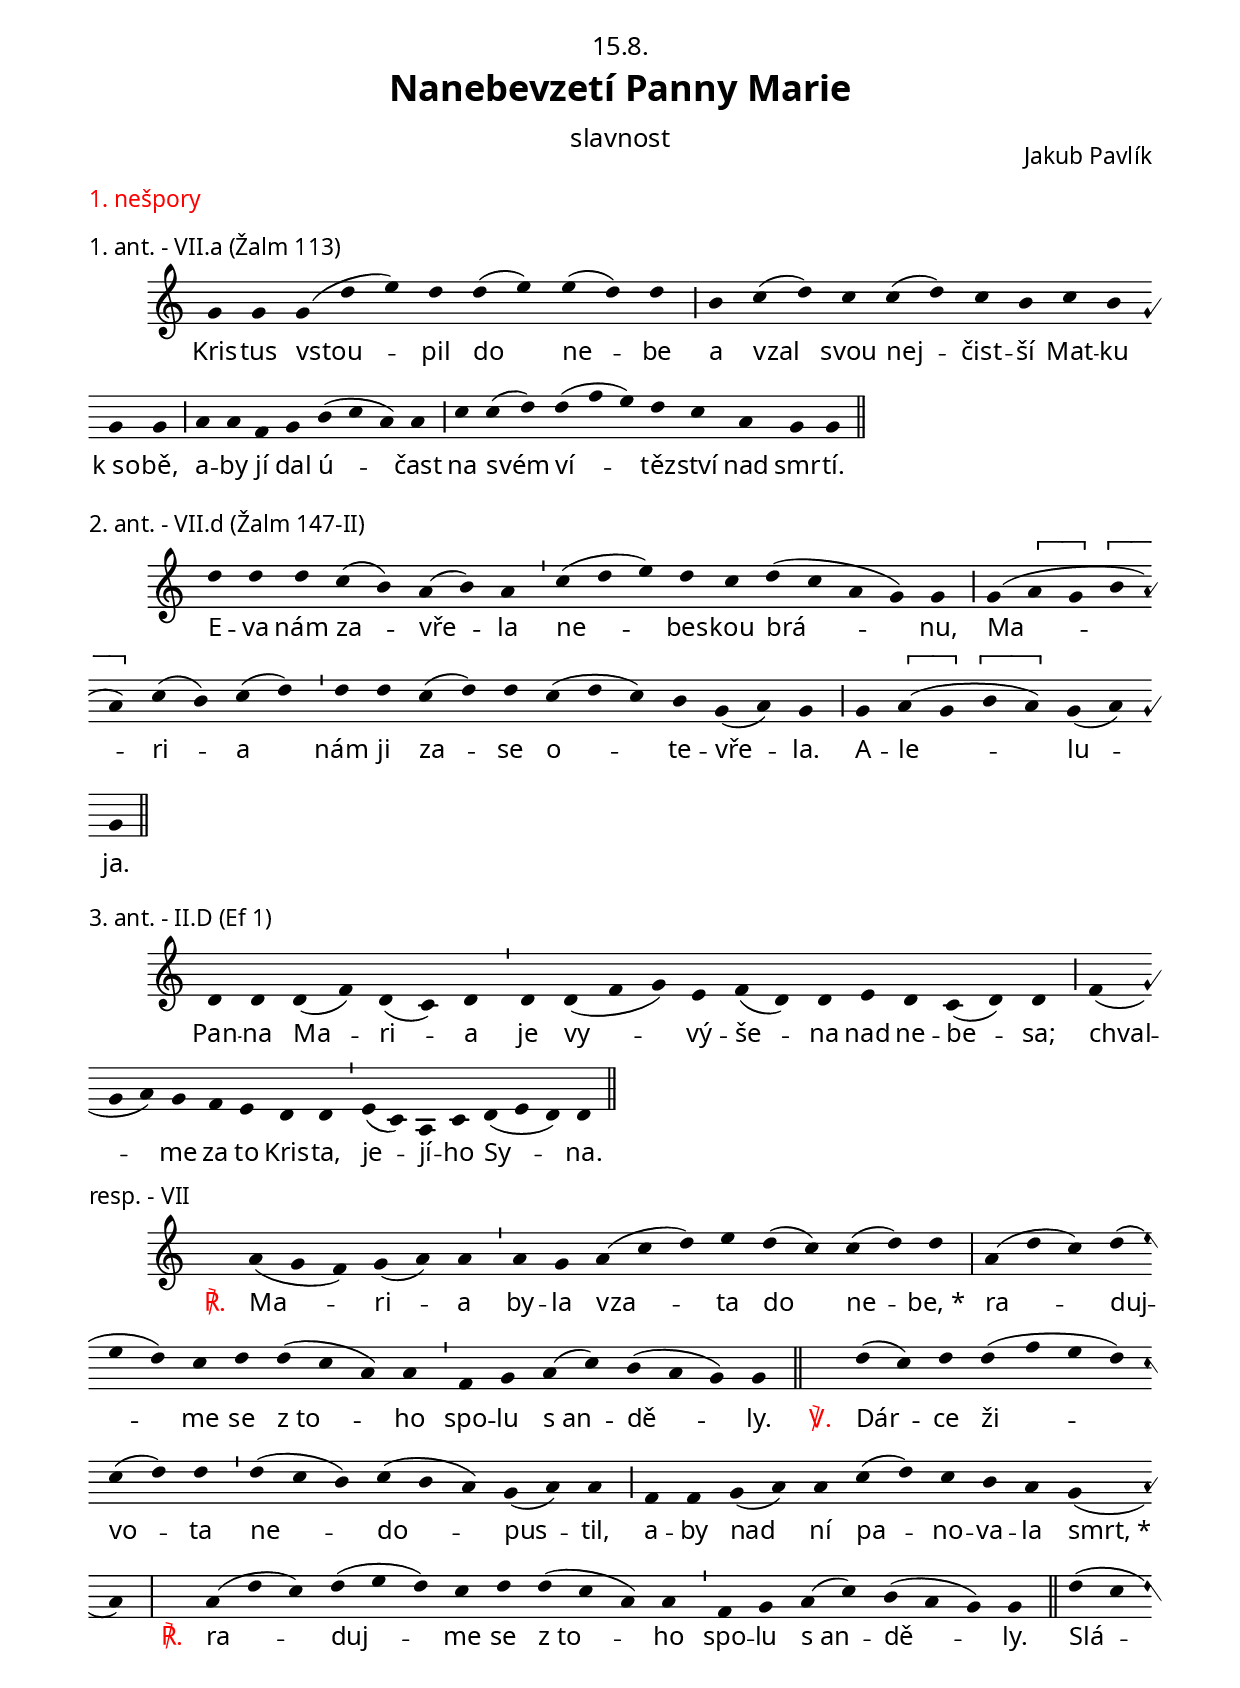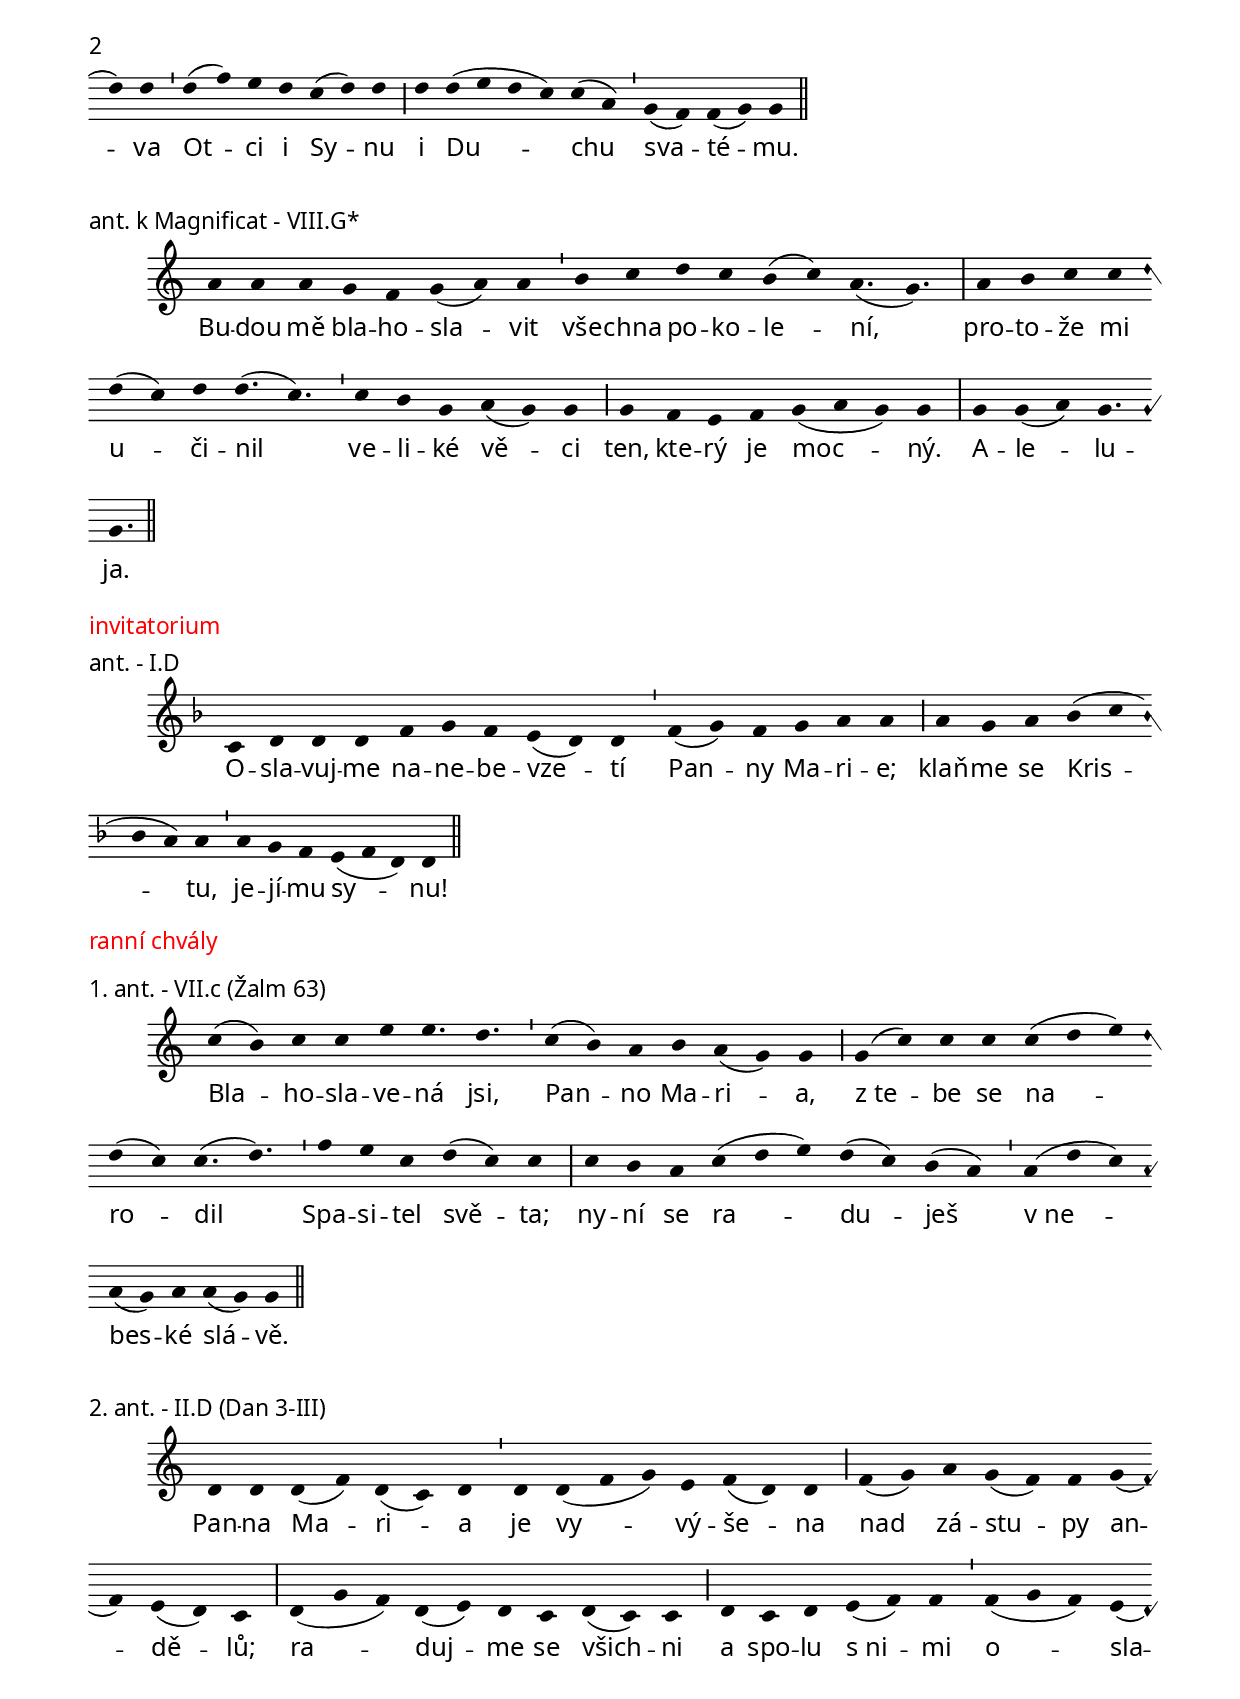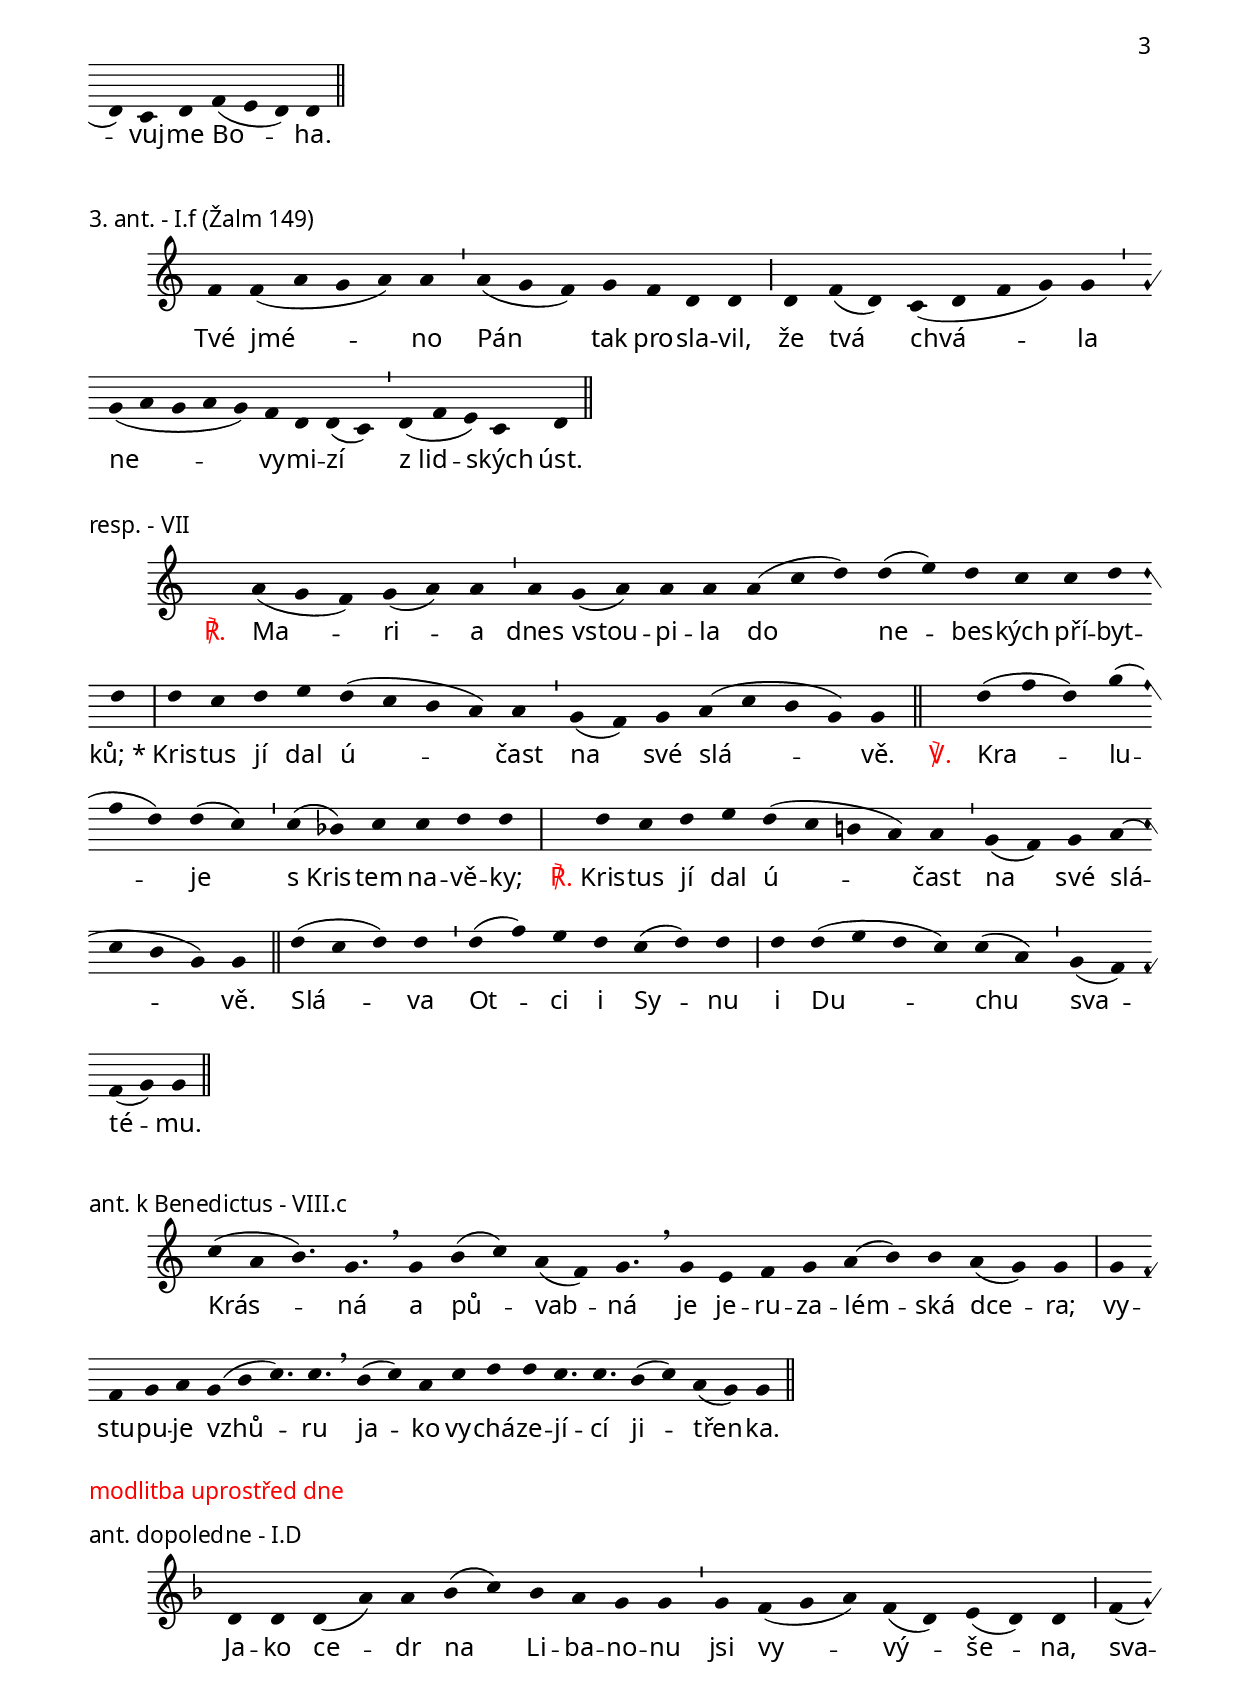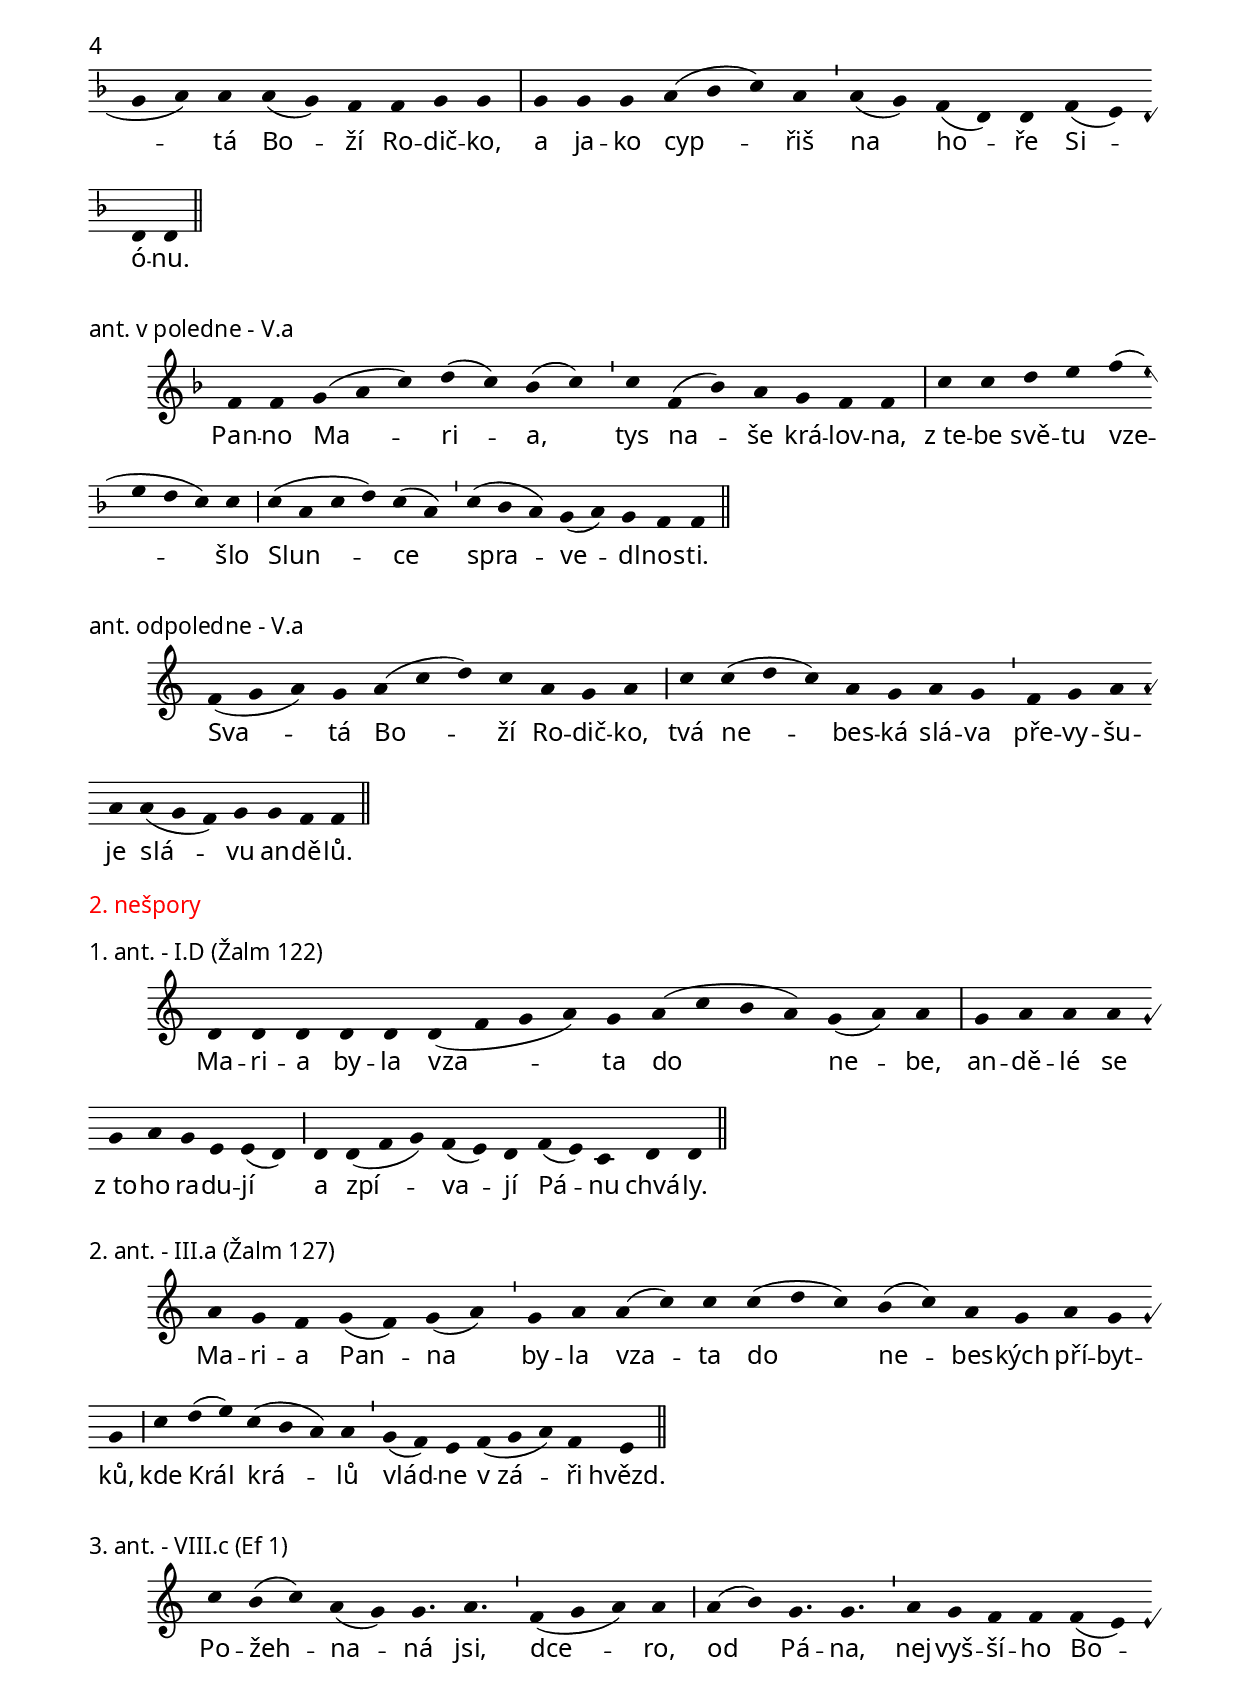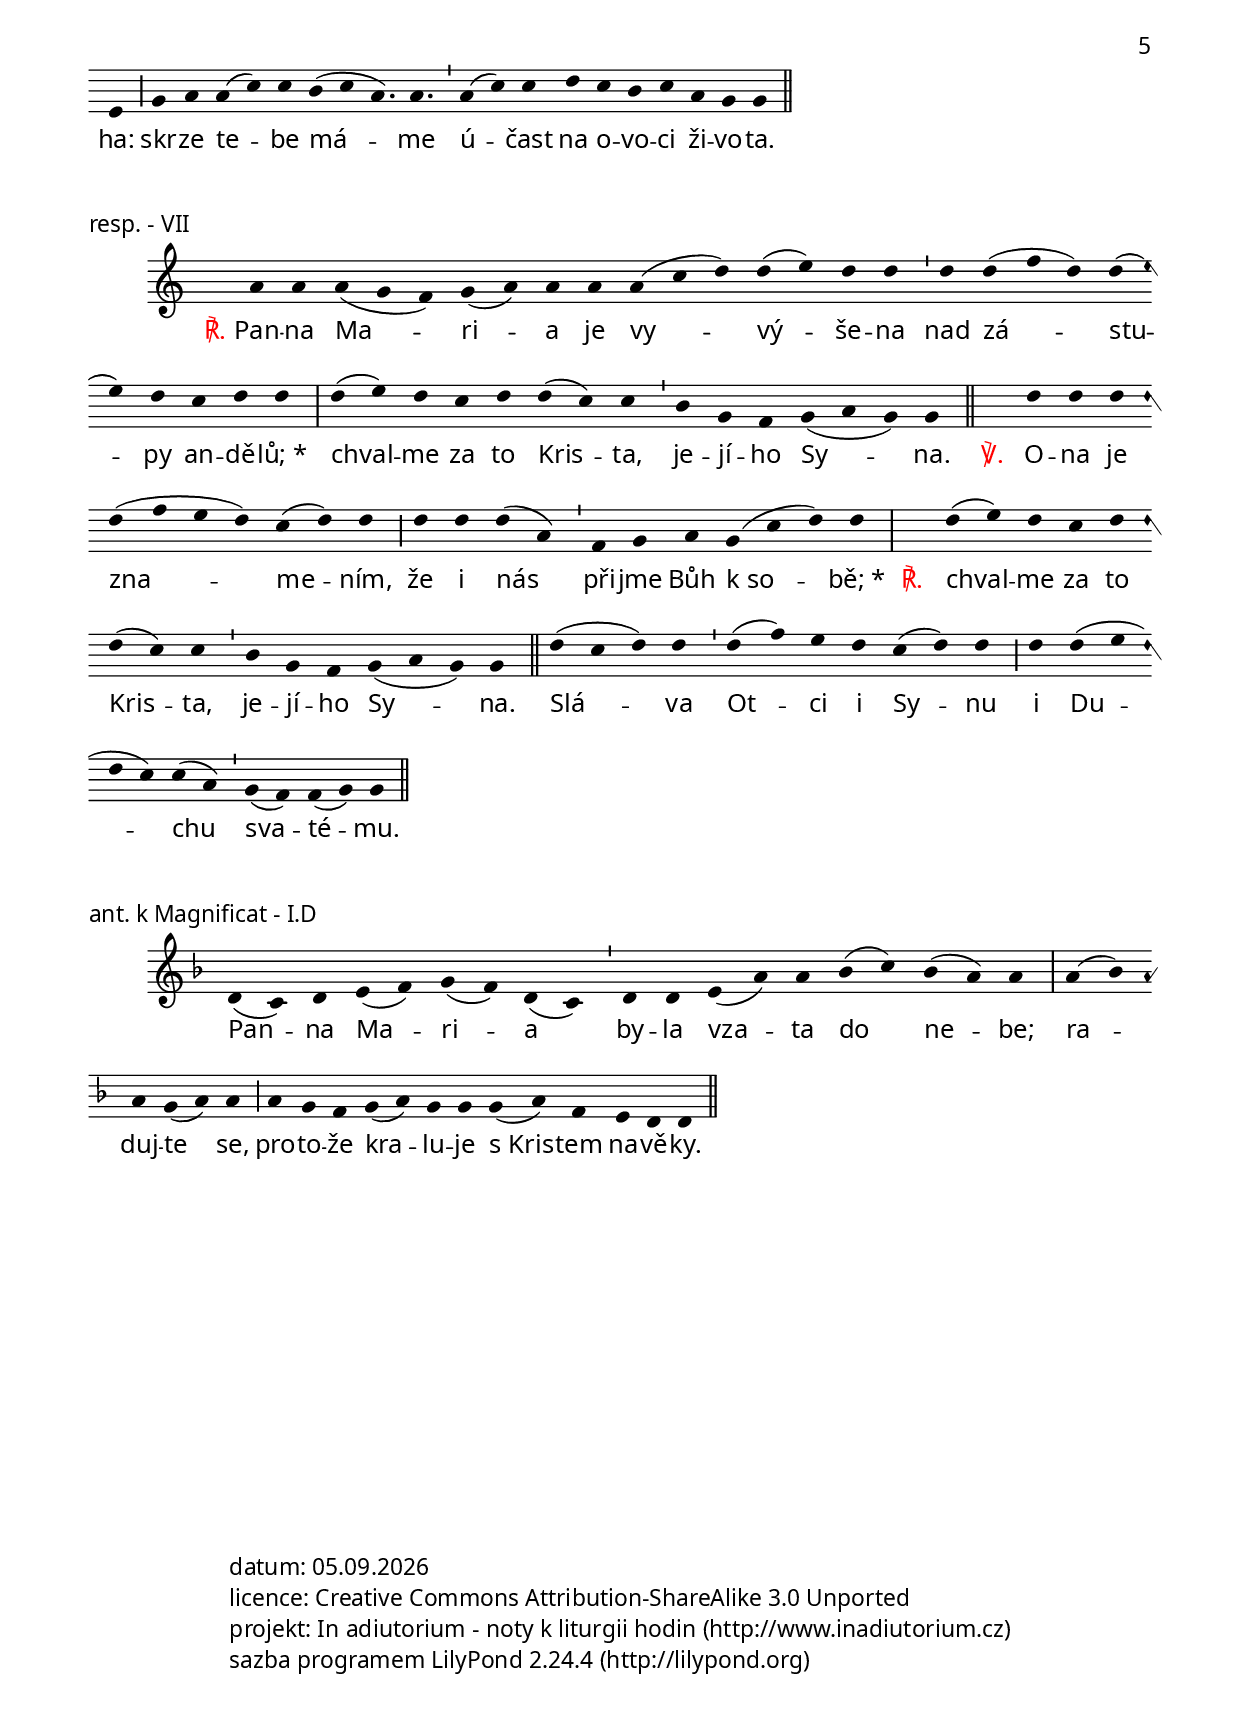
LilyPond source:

\version "2.15.37"

\include "../spolecne.ly"
\include "../dilyresponsorii.ly"

\header {
  title = \markup\titleSvatek
            "Nanebevzetí Panny Marie"
            slavnost
            15.8.
  composer = "Jakub Pavlík"
}

\markup {\nadpisHodinka {"1. nešpory"}}

\score {
  \relative c'' {
    \choralniRezim
    g4 g g( d' e) d d( e) e( d) d \barMaior
    b c( d) c c( d) c b c b g g \barMaior
    a a f g b( c a) a \barMaior
    c c( d) d( f e) d c a g g \barFinalis
  }
  \addlyrics {
    Kris -- tus vstou -- pil do ne -- be
    a vzal svou nej -- čist -- ší Mat -- ku k_so -- bě,
    a -- by jí dal ú -- čast
    na svém ví -- těz -- ství nad smr -- tí.
  }
  \header {
    quid = "1. ant."
    modus = "VII"
    differentia = "a" 
    psalmus = "Žalm 113"
    id = ""
    piece = \markup {\sestavTitulek}
  }
}

\score {
  \relative c'' {
    \choralniRezim
    d4 d d c( b) a( b) a \barMin
    c( d e) d c d( c a g) g \barMaior
    g( \[ a g \] \[ b a) \] c( b) c( d) \barMin
    d d c( d) d c( d c) b g( a) g \barMaior
    
    g \[ a( g \] \[ b a) \] g( a) g \barFinalis
  }
  \addlyrics {
    E -- va nám za -- vře -- la 
    ne -- bes -- kou brá -- nu,
    Ma -- ri -- a 
    nám ji za -- se o -- te -- vře -- la.
    
    A -- le -- lu -- ja.
  }
  \header {
    quid = "2. ant."
    modus = "VII"
    differentia = "d" 
    psalmus = "Žalm 147-II"
    fons = "společné texty o Panně Marii, ant. k Benedictus"
    piece = \markup {\sestavTitulek}
  }
}

\score {
  \relative c' {
    \choralniRezim
    d4 d d( f) d( c) d \barMin
    d d( f g) e f( d) d e d c( d) d \barMaior
    f( g a) g f e d d \barMin
    e( c) a c d( e d) d \barFinalis
  }
  \addlyrics {
    Pan -- na Ma -- ri -- a 
    je vy -- vý -- še -- na nad ne -- be -- sa;
    chval -- me za to Kris -- ta, je -- jí -- ho Sy -- na.
  }
  \header {
    quid = "3. ant."
    modus = "II"
    differentia = "D" 
    psalmus = "Ef 1"
    id = ""
    piece = \markup {\sestavTitulek}
  }
}

\score {
  \relative c'' {
    \choralniRezim
    
    % R
    \neviditelna a
    a( g f) g( a) a \barMin a g a( c d) e d( c) c( d) d \barMax
    a( d c) d( e d) c d d( c a) a \barMin f g a( c) b( a g) g \barFinalis
    % V
    \neviditelna d
    d'( c) d d( f e d) c( d) d \barMin
    d( c b) c( b a) g( a) a \barMaior
    f f g( a) a c( d) c b a g( a) \barMax
    % R
    \neviditelna a
    a( d c) d( e d) c d d( c a) a \barMin f g a( c) b( a g) g \barFinalis
    % Slava
    d'( c d) d \barMin d( f) e d c( d) d \barMaior d d( e d c) c( a) \barMin g( f) f( g) g \barFinalis
  }
  \addlyrics {
    \Response Ma -- ri -- a by -- la vza -- ta do ne -- be,_*
    ra -- duj -- me se z_to -- ho spo -- lu s_an -- dě -- ly.
    \Verse Dár -- ce ži -- vo -- ta 
    ne -- do -- pus -- til,
    a -- by nad ní pa -- no -- va -- la smrt,_*
    \Response ra -- duj -- me se z_to -- ho spo -- lu s_an -- dě -- ly.
    \textRespDoxologie
  }
  \header {
    quid = "resp."
    modus = "VII"
    id = ""
    piece = \markup {\sestavTitulekResp}
  }
}

\score {
  \relative c'' {
    \choralniRezim
    a4 a a g f g( a) a \barMin 
    b c d c b( c) a4.( g) \barMax
    a4 b c c d( c) d d4.( c) \barMin
    c4 b g a( g) g \barMaior
    g f e f g( a g) g \barMax
    g g( a) g4. g \barFinalis
  }
  \addlyrics {
    Bu -- dou mě bla -- ho -- sla -- vit 
    vše -- chna po -- ko -- le -- ní,
    pro -- to -- že mi u -- či -- nil 
    ve -- li -- ké vě -- ci 
    ten, kte -- rý je moc -- ný.
    A -- le -- lu -- ja.
  }
  \header {
    quid = "ant. k Magnificat"
    modus = "VIII"
    differentia = "G*" 
    psalmus = "Magnificat"
    piece = \markup {\sestavTitulekBezZalmu}
  }
}

\markup {\nadpisHodinka {"invitatorium"}}

\score {
  \relative c' {
    \choralniRezim
    \key f \major
    c4 d d d f g f e( d) d \barMin f( g) f g a a \barMaior
    a g a bes( c bes a) a \barMin
    a g f e( f d) d \barFinalis
  }
  \addlyrics {
    O -- sla -- vuj -- me na -- ne -- be -- vze -- tí Pan -- ny Ma -- ri -- e;
    klaň -- me se Kris -- tu, je -- jí -- mu sy -- nu!
    
    A -- le -- lu -- ja.
  }
  \header {
    quid = "ant."
    modus = "I"
    differentia = "D" 
    psalmus = ""
    fons = "upravena z ant. ze společných textů o P.M."
    piece = \markup {\sestavTitulekBezZalmu}
  }
}


\markup {\nadpisHodinka {"ranní chvály"}}

\score {
  \relative c'' {
    \choralniRezim
    c4( b) c c e e4. d \barMin 
    c4( b) a b a( g) g \barMaior
    g( c) c c c( d e) d( c) c4.( d) \barMin 
    f4 e c d( c) c \barMax
    
    c b a c( d e) d( c) b( a) \barMin 
    a( d c) a( g) a a( g) g \barFinalis
    % c( b) a g g( a g) g \barFinalis
  }
  \addlyrics {
    Bla -- ho -- sla -- ve -- ná jsi, 
    Pan -- no Ma -- ri -- a,
    z_te -- be se na -- ro -- dil 
    Spa -- si -- tel svě -- ta;
    ny -- ní se ra -- du -- ješ v_ne -- bes -- ké slá -- vě.
  }
  \header {
    quid = "1. ant."
    modus = "VII"
    differentia = "c" 
    psalmus = "Žalm 63"
    fons = "commune o P.M., r.ch., 1. ant. - zkraceno"
    piece = \markup {\sestavTitulek}
  }
}

\score {
  \relative c' {
    \choralniRezim
    d4 d d( f) d( c) d \barMin
    d d( f g) e f( d) d \barMaior
    f( g) a g( f) f g( f) e( d) c \barMax
    d( g f) d( e) d c d( c) c \barMaior
    d c d e( f) f \barMin f( g f) e( d) c d f( e d) d \barFinalis
  }
  \addlyrics {
    Pan -- na Ma -- ri -- a 
    je vy -- vý -- še -- na nad zá -- stu -- py an -- dě -- lů;
    ra -- duj -- me se všich -- ni
    a spo -- lu s_ni -- mi o -- sla -- vuj -- me Bo -- ha.
  }
  \header {
    quid = "2. ant."
    modus = "II"
    differentia = "D" 
    psalmus = "Dan 3-III"
    id = ""
    fons = "začátek viz zde, 1. nešp., 3. ant."
    piece = \markup {\sestavTitulek}
  }
}

\score {
  \relative c' {
    \choralniRezim
    f4 f( a g a) a \barMin a( g f) g f d d \barMaior
    d f( d) c( d f g) g \barMin 
    g( a g a g) f d d( c) \barMin d( f e) c d \barFinalis
  }
  \addlyrics {
    Tvé jmé -- no Pán tak pro -- sla -- vil,
    že tvá chvá -- la 
    ne -- vy -- mi -- zí z_lid -- ských úst.
  }
  \header {
    quid = "3. ant."
    modus = "I"
    differentia = "f" 
    psalmus = "Žalm 149"
    id = ""
    piece = \markup {\sestavTitulek}
  }
}

\score {
  \relative c'' {
    \choralniRezim
    
    % R
    \neviditelna a
    a4( g f) g( a) a \barMin a g( a) a a a( c d) d( e) d c c d d \barMax
    d c d e d( c b a) a \barMin g( f) g a( c b g) g \barFinalis
    % V
    \neviditelna a
    d4( f d) g( f d) d( c) \barMin c( bes) c c d d \barMax 
    % R
    \neviditelna a
    d c d e d( c b! a) a \barMin g( f) g a( c b g) g \barFinalis
    % Slava
    d'( c d) d \barMin d( f) e d c( d) d \barMaior d d( e d c) c( a) \barMin g( f) f( g) g \barFinalis
  }
  \addlyrics {
    \Response Ma -- ri -- a dnes vstou -- pi -- la do ne -- bes -- kých pří -- byt -- ků;_*
    Kris -- tus jí dal ú -- čast na své slá -- vě.
    \Verse Kra -- lu -- je s_Kris -- tem na -- vě -- ky;
    \Response Kris -- tus jí dal ú -- čast na své slá -- vě.
    \textRespDoxologie
  }
  \header {
    quid = "resp."
    modus = "VII"
    id = ""
    fons = "melodie volně podle resp. 1. nešp., Sláva převzato"
    piece = \markup {\sestavTitulekResp}
  }
}

\score {
  \relative c'' {
    \choralniRezim
    c4( a b4.) g \breathe g4 b( c) a( f) g4. \breathe
    g4 e f g a( b) b a( g) g \bar "|"
    g4 f g a g( b c4.) c \breathe b4( c) a c d d c4. c b4( c) a( g) g \bar "||"
  }
  \addlyrics {
    Krás -- ná a pů -- vab -- ná je je -- ru -- za -- lém -- ská dce -- ra;
    vy -- stu -- pu -- je vzhů -- ru ja -- ko vy -- chá -- ze -- jí -- cí
    ji -- třen -- ka.
  }
  \header {
    quid = "ant. k Benedictus"
    modus = "VIII"
    differentia = "c" 
    psalmus = "Benedictus"
    piece = \markup {\sestavTitulekBezZalmu}
  }
}

\markup {\nadpisHodinka {"modlitba uprostřed dne"}}

\score {
  \relative c' {
    \key f \major
    \choralniRezim
    d4 d d( a') a bes( c) bes a g g \barMin g f( g a) f( d) e( d) d \barMaior
    f( g a) a a( g) f f g g \barMax
    g g g a( bes c) a \barMin a( g) f( d) d f( e) d d \barFinalis
  }
  \addlyrics {
    Ja -- ko ce -- dr na Li -- ba -- no -- nu jsi vy -- vý -- še -- na,
    sva -- tá Bo -- ží Ro -- dič -- ko,
    a ja -- ko cyp -- řiš na ho -- ře Si -- ó -- nu.
  }
  \header {
    quid = "ant. dopoledne"
    modus = "I"
    differentia = "D" 
    psalmus = ""
    id = ""
    piece = \markup {\sestavTitulekBezZalmu}
  }
}

\score {
  \relative c' {
    \key f \major
    \choralniRezim
    f4 f g( a c) d( c) bes( c) \barMin
    c f,( bes) a g f f \barMax
    c' c d e f( e d c) c \barMaior
    c( a c d) c( a) \barMin c( bes a) g( a) g f f \barFinalis
  }
  \addlyrics {
    Pan -- no Ma -- ri -- a, 
    tys na -- še krá -- lov -- na,
    z_te -- be svě -- tu vze -- šlo Slun -- ce spra -- ve -- dl -- nos -- ti.
  }
  \header {
    quid = "ant. v poledne"
    modus = "V"
    differentia = "a" 
    psalmus = ""
    id = ""
    piece = \markup {\sestavTitulekBezZalmu}
  }
}

\score {
  \relative c' {
    \choralniRezim
    f4( g a) g a( c d) c a g a \barMaior
    c c( d c) a g a g \barMin
    f g a a a( g f) g g f f \barFinalis
  }
  \addlyrics {
    Sva -- tá Bo -- ží Ro -- dič -- ko,
    tvá ne -- bes -- ká slá -- va 
    pře -- vy -- šu -- je slá -- vu an -- dě -- lů.
  }
  \header {
    quid = "ant. odpoledne"
    modus = "V"
    differentia = "a" 
    psalmus = ""
    id = ""
    piece = \markup {\sestavTitulekBezZalmu}
  }
}

\markup {\nadpisHodinka {"2. nešpory"}}

\score {
  \relative c' {
    \choralniRezim
    d d d d d d( f g a) g a( c b a) g( a) a \barMax
    g a a a g a g e e( d) \barMaior
    d d( f g) f( e) d f( e) c d d \barFinalis
  }
  \addlyrics {
    Ma -- ri -- a by -- la vza -- ta do ne -- be,
    an -- dě -- lé se z_to -- ho ra -- du -- jí
    a zpí -- va -- jí Pá -- nu chvá -- ly.
  }
  \header {
    quid = "1. ant."
    modus = "I"
    differentia = "D" 
    psalmus = "Žalm 122"
    id = ""
    piece = \markup {\sestavTitulek}
  }
}

\score {
  \relative c'' {
    \choralniRezim
    a4 g f g( f) g( a) \barMin
    g a a( c) c c( d c) b( c) a g a g g \barMaior
    c d( e) c( b a) a \barMin g( f) e f( g a) f e \barFinalis
  }
  \addlyrics {
    Ma -- ri -- a Pan -- na 
    by -- la vza -- ta do ne -- bes -- kých pří -- byt -- ků,
    kde Král krá -- lů vlád -- ne v_zá -- ři hvězd.
  }
  \header {
    quid = "2. ant."
    modus = "III"
    differentia = "a" 
    psalmus = "Žalm 127"
    id = ""
    piece = \markup {\sestavTitulek}
  }
}

\score {
  \relative c'' {
    \choralniRezim
    c4 b( c) a( g) g4. a \barMin f4( g a) a \barMaior
    a( b) g4. g \barMin a4 g f f f( e) e \barMaior
    g a a( c) c b( c a4.) a \barMin 
    a4( c) c d c b c a g g \barFinalis
  }
  \addlyrics {
    Po -- žeh -- na -- ná jsi, dce -- ro,
    od Pá -- na, nej -- vyš -- ší -- ho Bo -- ha:
    skr -- ze te -- be má -- me 
    ú -- čast na o -- vo -- ci ži -- vo -- ta.
  }
  \header {
    quid = "3. ant."
    modus = "VIII"
    differentia = "c" 
    psalmus = "Ef 1"
    fons = "commune o P.M., 1. nešp., 3. ant."
    piece = \markup {\sestavTitulek}
  }
}

\score {
  \relative c'' {
    \choralniRezim
    
    % R
    \neviditelna a
    a4 a a( g f) g( a) a a a( c d) d( e) d d \barMin
    d d( f d) d( e) d c d d \barMax
    d( e) d c d d( c) c \barMin b g f g( a g) g \barFinalis
    % V
    \neviditelna a
    d4 d d d( f e d) c( d) d \barMaior
    d d d( a) \barMin f g a g( c d) d \barMax
    % R
    \neviditelna a
    d( e) d c d d( c) c \barMin b g f g( a g) g \barFinalis
    % Slava
    d'( c d) d \barMin d( f) e d c( d) d \barMaior d d( e d c) c( a) \barMin g( f) f( g) g \barFinalis
  }
  \addlyrics {
    \Response Pan -- na Ma -- ri -- a je vy -- vý -- še -- na
    nad zá -- stu -- py an -- dě -- lů;_*
    chval -- me za to Kris -- ta, je -- jí -- ho Sy -- na.
    \Verse O -- na je zna -- me -- ním,
    že i nás při -- jme Bůh k_so -- bě;_*
    \Response chval -- me za to Kris -- ta, je -- jí -- ho Sy -- na.
    \textRespDoxologie
  }
  \header {
    quid = "resp."
    modus = "VII"
    id = ""
    fons = "melodie volně podle resp. 1. nešp., Sláva převzato"
    piece = \markup {\sestavTitulekResp}
  }
}

\score {
  \relative c' {
    \choralniRezim
    \key f \major
    d4( c) d e( f) g( f) d( c) \barMin d d e( a) a bes( c) bes( a) a \barMax
    a( bes) a g( a) a \barMaior
    a g f g( a) g g g( a) f e d d \barFinalis
  }
  \addlyrics {
    Pan -- na Ma -- ri -- a by -- la vza -- ta do ne -- be;
    ra -- duj -- te se, 
    pro -- to -- že kra -- lu -- je s_Kris -- tem na -- vě -- ky.
  }
  \header {
    quid = "ant. k Magnificat"
    modus = "I"
    differentia = "D" 
    psalmus = "Magnificat"
    piece = \markup {\sestavTitulekBezZalmu}
  }
}